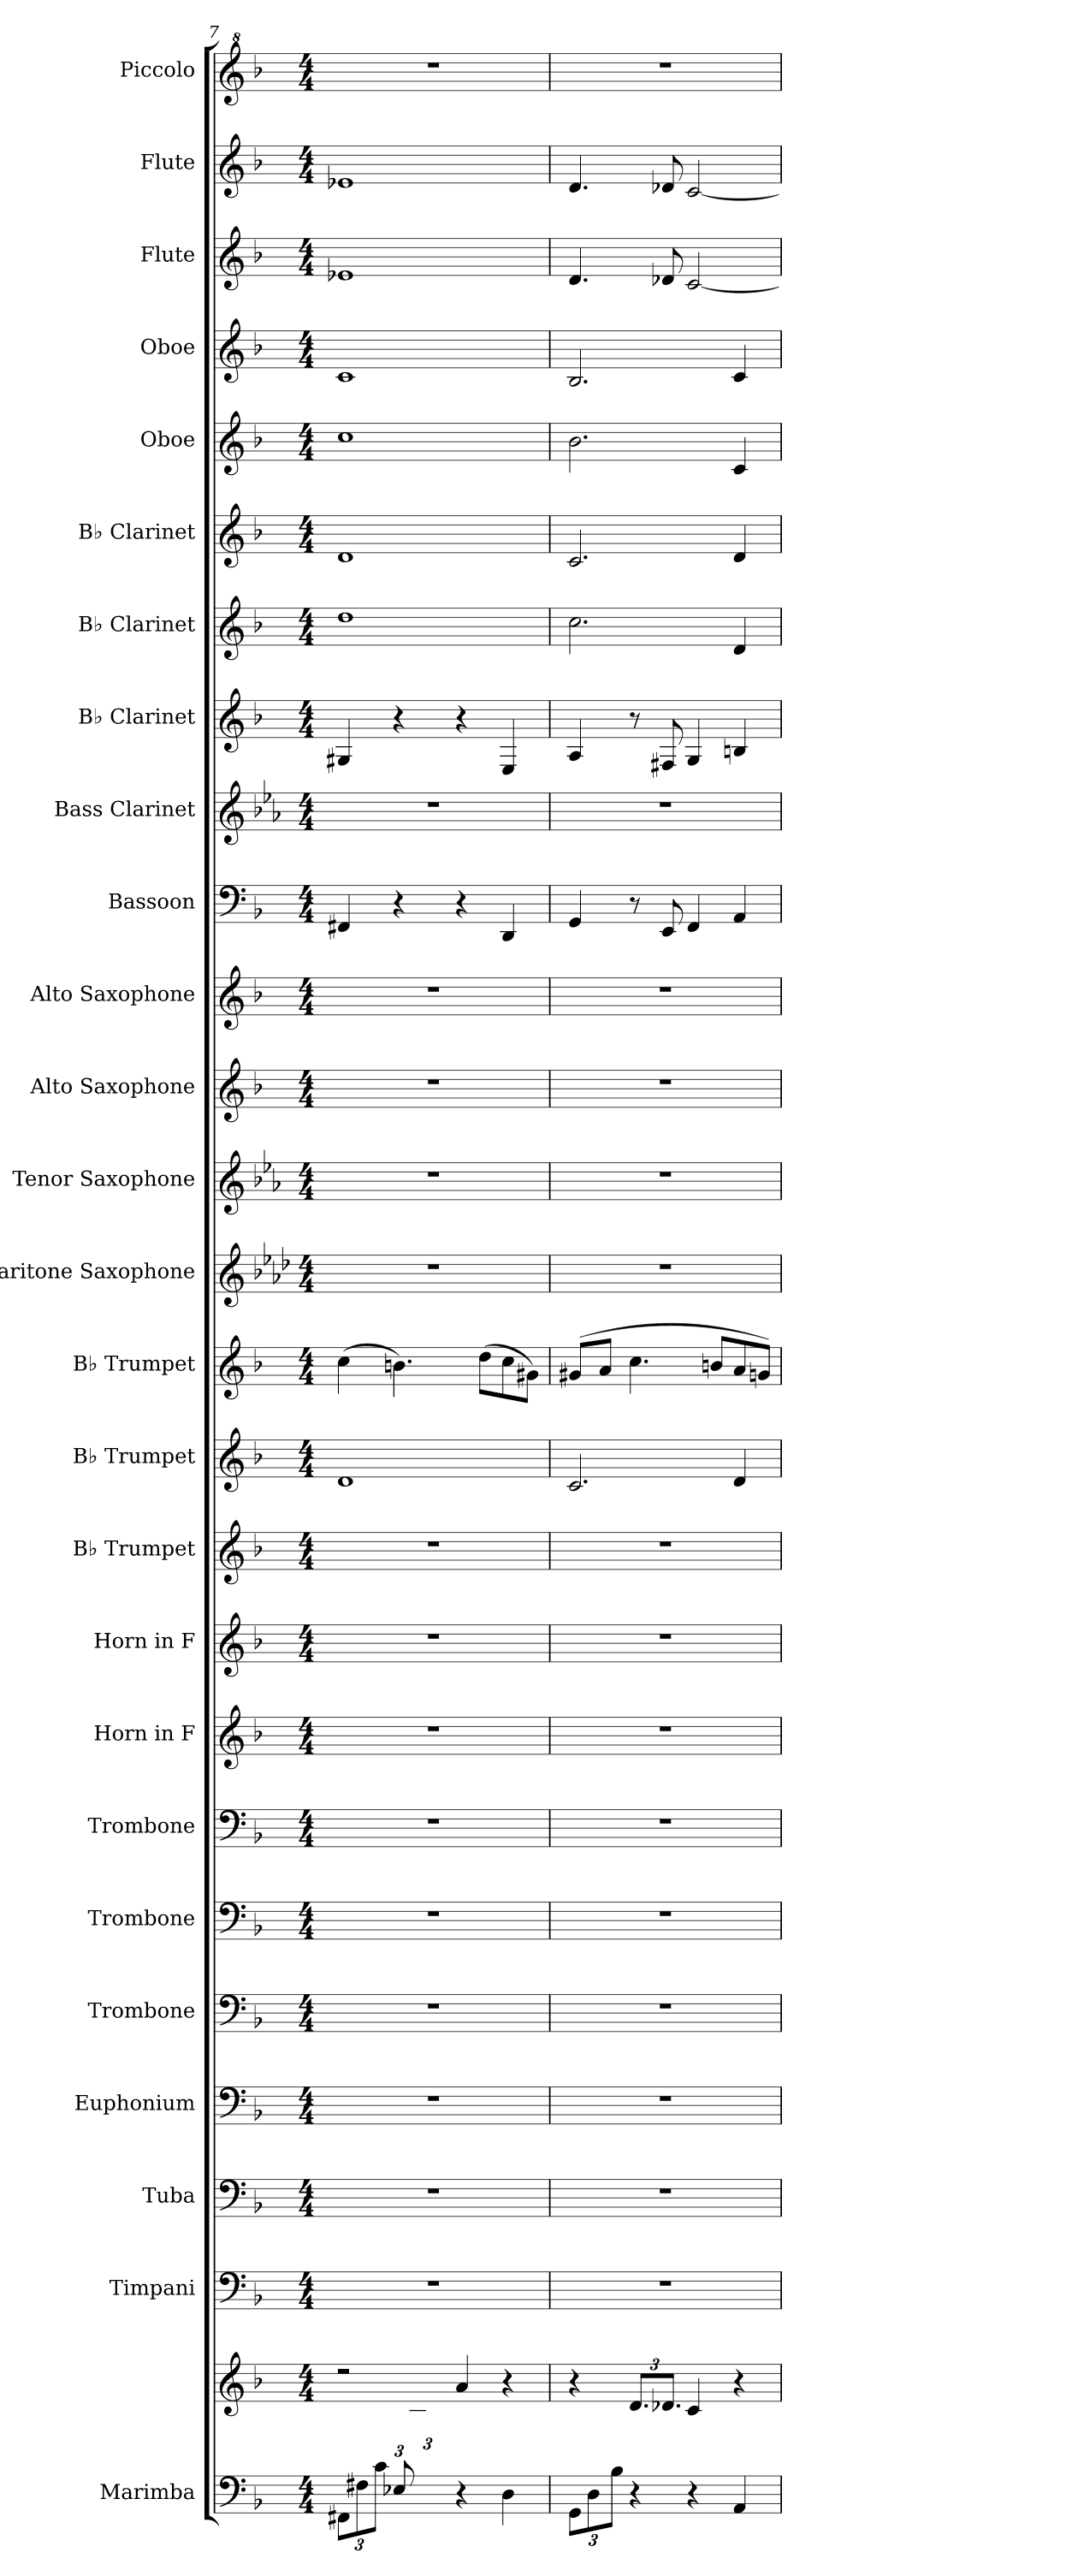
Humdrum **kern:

**kern	**kern	**kern	**kern	**kern	**kern	**kern	**kern	**kern	**kern	**kern	**kern	**kern	**kern	**kern	**kern	**kern	**kern	**kern	**kern	**kern	**kern	**kern	**kern	**kern	**kern	**kern
*part26	*part26	*part25	*part24	*part23	*part22	*part21	*part20	*part19	*part18	*part17	*part16	*part15	*part14	*part13	*part12	*part11	*part10	*part9	*part8	*part7	*part6	*part5	*part4	*part3	*part2	*part1
*staff27	*staff26	*staff25	*staff24	*staff23	*staff22	*staff21	*staff20	*staff19	*staff18	*staff17	*staff16	*staff15	*staff14	*staff13	*staff12	*staff11	*staff10	*staff9	*staff8	*staff7	*staff6	*staff5	*staff4	*staff3	*staff2	*staff1
*I"Marimba	*	*I"Timpani	*I"Tuba	*I"Euphonium	*I"Trombone	*I"Trombone	*I"Trombone	*I"Horn in F	*I"Horn in F	*I"B♭ Trumpet	*I"B♭ Trumpet	*I"B♭ Trumpet	*I"Baritone Saxophone	*I"Tenor Saxophone	*I"Alto Saxophone	*I"Alto Saxophone	*I"Bassoon	*I"Bass Clarinet	*I"B♭ Clarinet	*I"B♭ Clarinet	*I"B♭ Clarinet	*I"Oboe	*I"Oboe	*I"Flute	*I"Flute	*I"Piccolo
*I'Mrm.	*	*I'Timp.	*I'Tba.	*I'Euph.	*I'Tbn.	*I'Tbn.	*I'Tbn.	*	*	*I'B♭ Tpt.	*I'B♭ Tpt.	*I'B♭ Tpt.	*I'Bar. Sax.	*I'T. Sax.	*I'A. Sax.	*I'A. Sax.	*I'Bsn.	*I'B. Cl.	*I'B♭ Cl.	*I'B♭ Cl.	*I'B♭ Cl.	*I'Ob.	*I'Ob.	*I'Fl.	*I'Fl.	*I'Picc.
*clefF4	*clefG2	*clefF4	*clefF4	*clefF4	*clefF4	*clefF4	*clefF4	*clefG2	*clefG2	*clefG2	*clefG2	*clefG2	*clefG2	*clefG2	*clefG2	*clefG2	*clefF4	*clefG2	*clefG2	*clefG2	*clefG2	*clefG2	*clefG2	*clefG2	*clefG2	*clefG^2
*	*	*	*	*	*	*	*	*ITrd4c7	*ITrd4c7	*ITrd1c2	*ITrd1c2	*ITrd1c2	*ITrd12c21	*ITrd8c14	*ITrd5c9	*ITrd5c9	*	*ITrd8c14	*ITrd1c2	*ITrd1c2	*ITrd1c2	*	*	*	*	*ITrd-7c-12
*k[b-]	*k[b-]	*k[b-]	*k[b-]	*k[b-]	*k[b-]	*k[b-]	*k[b-]	*k[b-e-]	*k[b-e-]	*k[b-e-a-]	*k[b-e-a-]	*k[b-e-a-]	*k[b-e-a-d-]	*k[b-e-a-]	*k[b-e-a-d-]	*k[b-e-a-d-]	*k[b-]	*k[b-e-a-]	*k[b-e-a-]	*k[b-e-a-]	*k[b-e-a-]	*k[b-]	*k[b-]	*k[b-]	*k[b-]	*k[b-]
*M4/4	*M4/4	*M4/4	*M4/4	*M4/4	*M4/4	*M4/4	*M4/4	*M4/4	*M4/4	*M4/4	*M4/4	*M4/4	*M4/4	*M4/4	*M4/4	*M4/4	*M4/4	*M4/4	*M4/4	*M4/4	*M4/4	*M4/4	*M4/4	*M4/4	*M4/4	*M4/4
*Xbrackettup	*	*	*	*	*	*	*	*	*	*	*	*	*	*	*	*	*	*	*	*	*	*	*	*	*	*
=7	=7	=7	=7	=7	=7	=7	=7	=7	=7	=7	=7	=7	=7	=7	=7	=7	=7	=7	=7	=7	=7	=7	=7	=7	=7	=7
*	*^	*	*	*	*	*	*	*	*	*	*	*	*	*	*	*	*	*	*	*	*	*	*	*	*	*
12FF#X\L	2r	3ryy	1r	1r	1r	1r	1r	1r	1r	1r	1r	1c	(4b-\	1r	1r	1r	1r	4FF#X/	1r	4F#X/	1cc	1c	1cc	1c	1e-X	1e-X	1r
12F#X\	.	.	.	.	.	.	.	.	.	.	.	.	.	.	.	.	.	.	.	.	.	.	.	.	.	.	.
12c\J	.	.	.	.	.	.	.	.	.	.	.	.	.	.	.	.	.	.	.	.	.	.	.	.	.	.	.
12E-X/L	.	.	.	.	.	.	.	.	.	.	.	.	4.an\)	.	.	.	.	4r	.	4r	.	.	.	.	.	.	.
6ryy	.	12c\	.	.	.	.	.	.	.	.	.	.	.	.	.	.	.	.	.	.	.	.	.	.	.	.	.
.	.	12e-X\J	.	.	.	.	.	.	.	.	.	.	.	.	.	.	.	.	.	.	.	.	.	.	.	.	.
4r	4a/	2ryy	.	.	.	.	.	.	.	.	.	.	.	.	.	.	.	4r	.	4r	.	.	.	.	.	.	.
.	.	.	.	.	.	.	.	.	.	.	.	.	(8cc\L	.	.	.	.	.	.	.	.	.	.	.	.	.	.
4D\	4r	.	.	.	.	.	.	.	.	.	.	.	8b-\	.	.	.	.	4DD/	.	4D/	.	.	.	.	.	.	.
.	.	.	.	.	.	.	.	.	.	.	.	.	8f#X\J)	.	.	.	.	.	.	.	.	.	.	.	.	.	.
*	*v	*v	*	*	*	*	*	*	*	*	*	*	*	*	*	*	*	*	*	*	*	*	*	*	*	*	*
=8	=8	=8	=8	=8	=8	=8	=8	=8	=8	=8	=8	=8	=8	=8	=8	=8	=8	=8	=8	=8	=8	=8	=8	=8	=8	=8
12GG\L	4r	1r	1r	1r	1r	1r	1r	1r	1r	1r	2.B-/	(8f#X/L	1r	1r	1r	1r	4GG/	1r	4G/	2.b-\	2.B-/	2.b-\	2.B-/	4.d/	4.d/	1r
12D\	.	.	.	.	.	.	.	.	.	.	.	.	.	.	.	.	.	.	.	.	.	.	.	.	.	.
.	.	.	.	.	.	.	.	.	.	.	.	8g/J	.	.	.	.	.	.	.	.	.	.	.	.	.	.
12B-\J	.	.	.	.	.	.	.	.	.	.	.	.	.	.	.	.	.	.	.	.	.	.	.	.	.	.
*	*Xbrackettup	*	*	*	*	*	*	*	*	*	*	*	*	*	*	*	*	*	*	*	*	*	*	*	*	*
4r	12.d/L	.	.	.	.	.	.	.	.	.	.	4.b-\	.	.	.	.	8r	.	8r	.	.	.	.	.	.	.
.	12.d-X/J	.	.	.	.	.	.	.	.	.	.	.	.	.	.	.	8EE/	.	8En/	.	.	.	.	8d-X/	8d-X/	.
4r	4c/	.	.	.	.	.	.	.	.	.	.	.	.	.	.	.	4FF/	.	4F/	.	.	.	.	[2c/	[2c/	.
.	.	.	.	.	.	.	.	.	.	.	.	8an/L	.	.	.	.	.	.	.	.	.	.	.	.	.	.
4AA/	4r	.	.	.	.	.	.	.	.	.	4c/	8g/	.	.	.	.	4AA/	.	4An/	4c/	4c/	4c/	4c/	.	.	.
.	.	.	.	.	.	.	.	.	.	.	.	8fn/J)	.	.	.	.	.	.	.	.	.	.	.	.	.	.
=	=	=	=	=	=	=	=	=	=	=	=	=	=	=	=	=	=	=	=	=	=	=	=	=	=	=
*-	*-	*-	*-	*-	*-	*-	*-	*-	*-	*-	*-	*-	*-	*-	*-	*-	*-	*-	*-	*-	*-	*-	*-	*-	*-	*-
